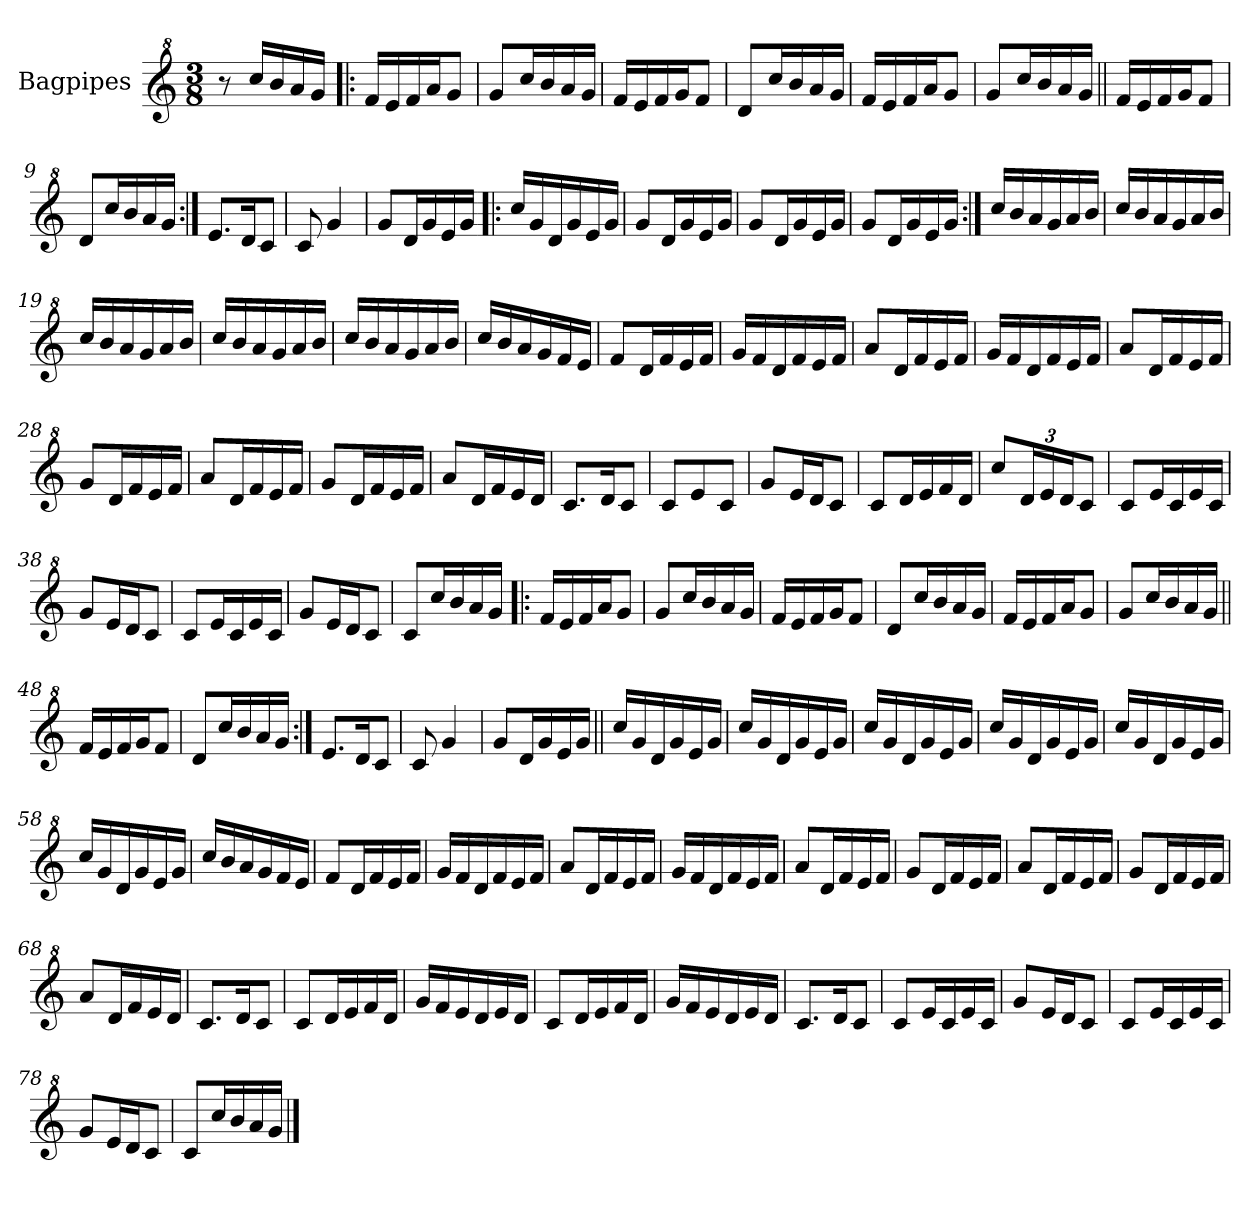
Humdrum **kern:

**kern
*part1
*staff1
*I"Bagpipes
*I'Bag
*clefG^2
*k[]
*M3/8
*MM114
=1
8r
16ccc/LL
16bb/
16aa/
16gg/JJ
=2!|:
16ff/LL
16ee/
16ff/
16aa/J
8gg/J
=3
8gg/L
16ccc/L
16bb/
16aa/
16gg/JJ
=4
16ff/LL
16ee/
16ff/
16gg/J
8ff/J
=5
8dd/L
16ccc/L
16bb/
16aa/
16gg/JJ
=6
16ff/LL
16ee/
16ff/
16aa/J
8gg/J
=7
8gg/L
16ccc/L
16bb/
16aa/
16gg/JJ
=8||
16ff/LL
16ee/
16ff/
16gg/J
8ff/J
!!LO:LB:g=z
=9
8dd/L
16ccc/L
16bb/
16aa/
16gg/JJ
=10:|!
8.ee/L
16dd/K
8cc/J
=11
8cc/
4gg/
=12
8gg/L
16dd/L
16gg/
16ee/
16gg/JJ
=13!|:
16ccc/LL
16gg/
16dd/
16gg/
16ee/
16gg/JJ
=14
8gg/L
16dd/L
16gg/
16ee/
16gg/JJ
=15
8gg/L
16dd/L
16gg/
16ee/
16gg/JJ
=16
8gg/L
16dd/L
16gg/
16ee/
16gg/JJ
!!LO:LB:g=z
=17:|!
16ccc/LL
16bb/
16aa/
16gg/
16aa/
16bb/JJ
=18
16ccc/LL
16bb/
16aa/
16gg/
16aa/
16bb/JJ
=19
16ccc/LL
16bb/
16aa/
16gg/
16aa/
16bb/JJ
=20
16ccc/LL
16bb/
16aa/
16gg/
16aa/
16bb/JJ
=21
16ccc/LL
16bb/
16aa/
16gg/
16aa/
16bb/JJ
=22
16ccc/LL
16bb/
16aa/
16gg/
16ff/
16ee/JJ
=23
8ff/L
16dd/L
16ff/
16ee/
16ff/JJ
!!LO:LB:g=z
=24
16gg/LL
16ff/
16dd/
16ff/
16ee/
16ff/JJ
=25
8aa/L
16dd/L
16ff/
16ee/
16ff/JJ
=26
16gg/LL
16ff/
16dd/
16ff/
16ee/
16ff/JJ
=27
8aa/L
16dd/L
16ff/
16ee/
16ff/JJ
=28
8gg/L
16dd/L
16ff/
16ee/
16ff/JJ
=29
8aa/L
16dd/L
16ff/
16ee/
16ff/JJ
=30
8gg/L
16dd/L
16ff/
16ee/
16ff/JJ
=31
8aa/L
16dd/L
16ff/
16ee/
16dd/JJ
!!LO:LB:g=z
=32
8.cc/L
16dd/K
8cc/J
=33
8cc/L
8ee/
8cc/J
=34
8gg/L
16ee/L
16dd/J
8cc/J
=35
8cc/L
16dd/L
16ee/
16ff/
16dd/JJ
=36
8ccc/L
*Xbrackettup
24dd/L
24ee/
24dd/J
8cc/J
=37
8cc/L
16ee/L
16cc/
16ee/
16cc/JJ
=38
8gg/L
16ee/L
16dd/J
8cc/J
=39
8cc/L
16ee/L
16cc/
16ee/
16cc/JJ
=40
8gg/L
16ee/L
16dd/J
8cc/J
!!LO:LB:g=z
=41
8cc/L
16ccc/L
16bb/
16aa/
16gg/JJ
=42!|:
16ff/LL
16ee/
16ff/
16aa/J
8gg/J
=43
8gg/L
16ccc/L
16bb/
16aa/
16gg/JJ
=44
16ff/LL
16ee/
16ff/
16gg/J
8ff/J
=45
8dd/L
16ccc/L
16bb/
16aa/
16gg/JJ
=46
16ff/LL
16ee/
16ff/
16aa/J
8gg/J
=47
8gg/L
16ccc/L
16bb/
16aa/
16gg/JJ
=48||
16ff/LL
16ee/
16ff/
16gg/J
8ff/J
!!LO:LB:g=z
=49
8dd/L
16ccc/L
16bb/
16aa/
16gg/JJ
=50:|!
8.ee/L
16dd/K
8cc/J
=51
8cc/
4gg/
=52
8gg/L
16dd/L
16gg/
16ee/
16gg/JJ
=53||
16ccc/LL
16gg/
16dd/
16gg/
16ee/
16gg/JJ
=54
16ccc/LL
16gg/
16dd/
16gg/
16ee/
16gg/JJ
=55
16ccc/LL
16gg/
16dd/
16gg/
16ee/
16gg/JJ
=56
16ccc/LL
16gg/
16dd/
16gg/
16ee/
16gg/JJ
!!LO:LB:g=z
=57
16ccc/LL
16gg/
16dd/
16gg/
16ee/
16gg/JJ
=58
16ccc/LL
16gg/
16dd/
16gg/
16ee/
16gg/JJ
=59
16ccc/LL
16bb/
16aa/
16gg/
16ff/
16ee/JJ
=60
8ff/L
16dd/L
16ff/
16ee/
16ff/JJ
=61
16gg/LL
16ff/
16dd/
16ff/
16ee/
16ff/JJ
=62
8aa/L
16dd/L
16ff/
16ee/
16ff/JJ
=63
16gg/LL
16ff/
16dd/
16ff/
16ee/
16ff/JJ
=64
8aa/L
16dd/L
16ff/
16ee/
16ff/JJ
!!LO:LB:g=z
=65
8gg/L
16dd/L
16ff/
16ee/
16ff/JJ
=66
8aa/L
16dd/L
16ff/
16ee/
16ff/JJ
=67
8gg/L
16dd/L
16ff/
16ee/
16ff/JJ
=68
8aa/L
16dd/L
16ff/
16ee/
16dd/JJ
=69
8.cc/L
16dd/K
8cc/J
=70
8cc/L
16dd/L
16ee/
16ff/
16dd/JJ
=71
16gg/LL
16ff/
16ee/
16dd/
16ee/
16dd/JJ
=72
8cc/L
16dd/L
16ee/
16ff/
16dd/JJ
!!LO:LB:g=z
=73
16gg/LL
16ff/
16ee/
16dd/
16ee/
16dd/JJ
=74
8.cc/L
16dd/K
8cc/J
=75
8cc/L
16ee/L
16cc/
16ee/
16cc/JJ
=76
8gg/L
16ee/L
16dd/J
8cc/J
=77
8cc/L
16ee/L
16cc/
16ee/
16cc/JJ
=78
8gg/L
16ee/L
16dd/J
8cc/J
=79
8cc/L
16ccc/L
16bb/
16aa/
16gg/JJ
==
*-
